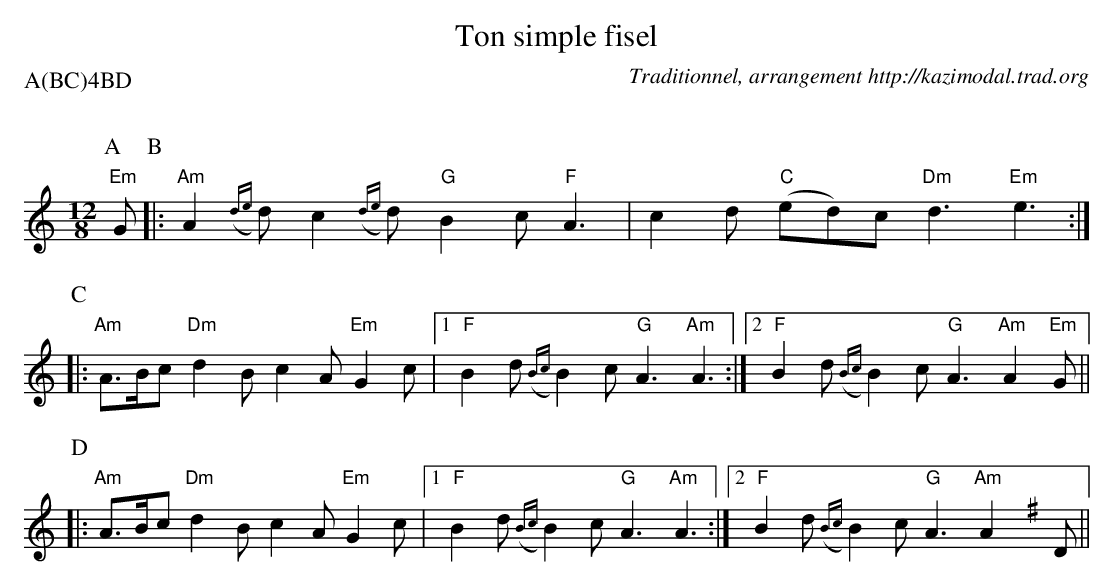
X:1
T:Ton simple fisel
C:Traditionnel, arrangement http://kazimodal.trad.org
Q:C3=156
P:A(BC)4BD
M:12/8
K:C
P:A
"Em"G \
P:B
|: "Am"A2 ({de}d) c2 ({de}d) "G"B2 c "F"A3 | c2 d "C"(ed)c "Dm"d3 "Em"e3 :|
P:C
|: "Am"A>Bc "Dm"d2 B c2 A "Em"G2 c |1 "F"B2 d ({Bc}B2) c "G"A3 "Am"A3 :|2\
	"F"B2 d ({Bc}B2) c "G"A3 "Am"A2 "Em"G ||
P:D
|: "Am"A>Bc "Dm"d2 B c2 A "Em"G2 c |1 "F"B2 d ({Bc}B2) c "G"A3 "Am"A3 :|2\
	"F"B2 d ({Bc}B2) c "G"A3 "Am"A2 \
K:G
D ||
